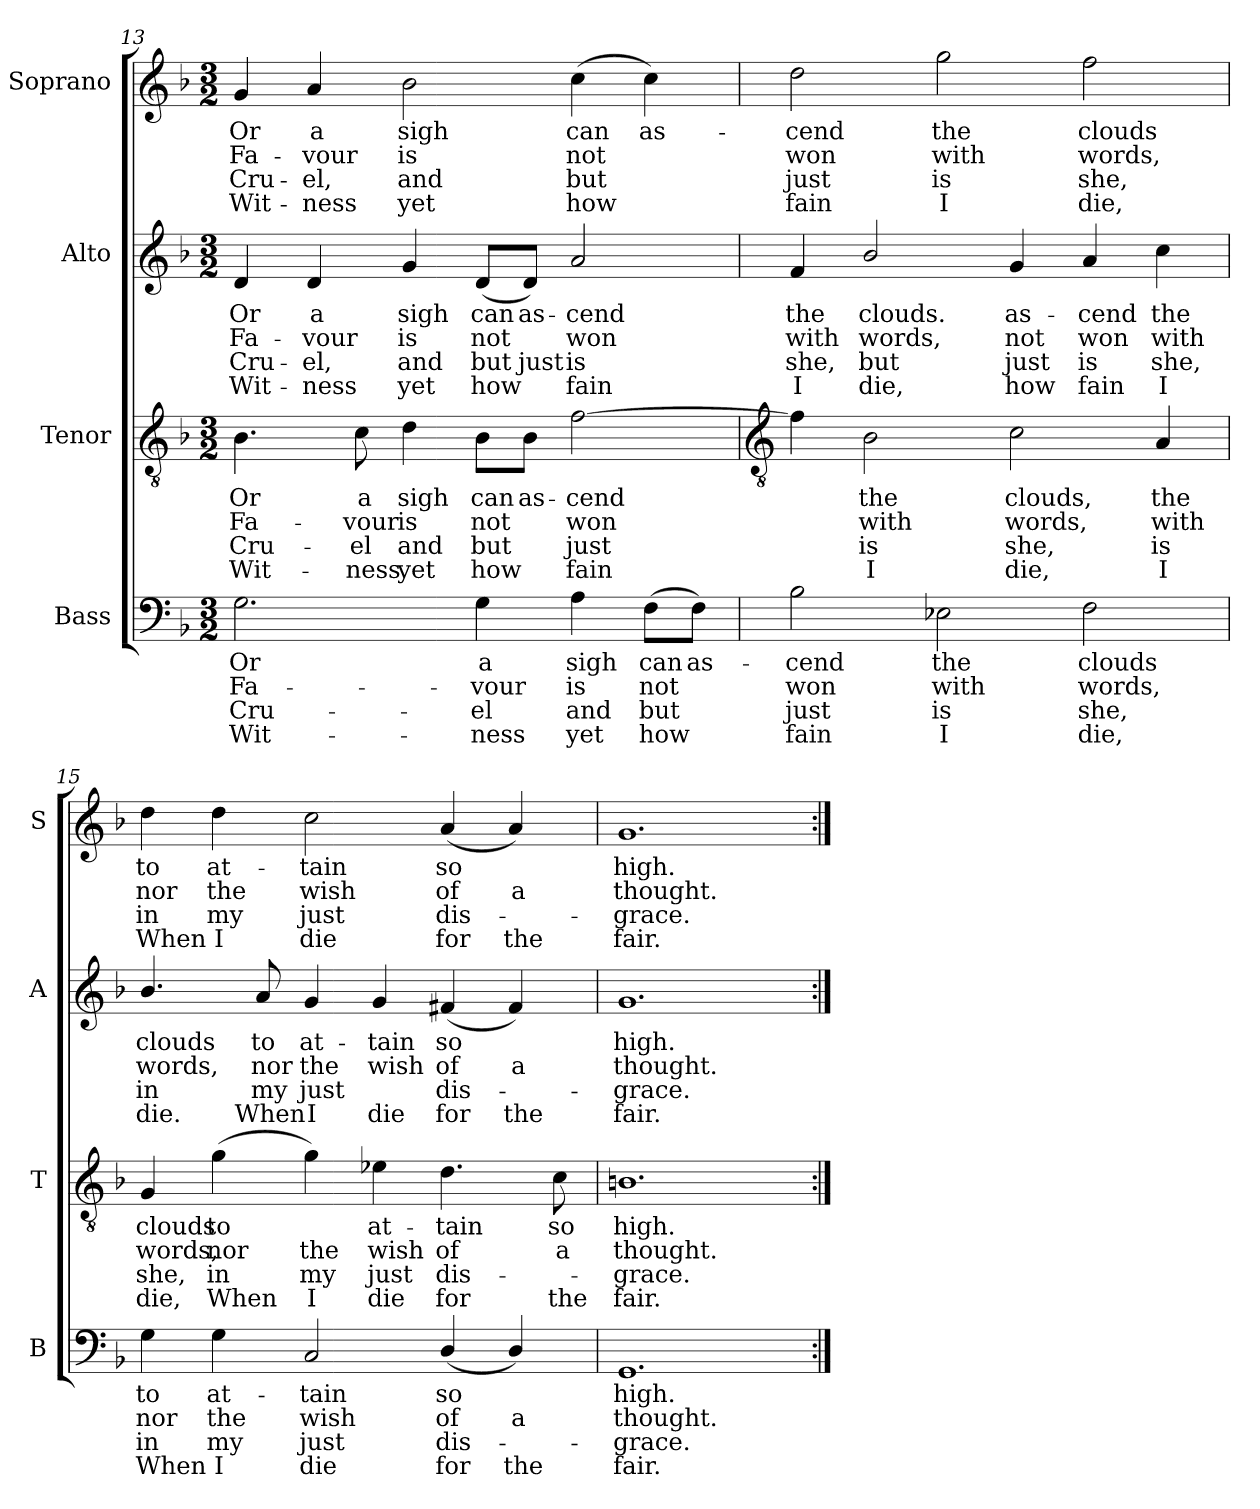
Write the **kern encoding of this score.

**kern	**text	**text	**text	**text	**kern	**text	**text	**text	**text	**kern	**text	**text	**text	**text	**kern	**text	**text	**text	**text
*part4	*part4	*part4	*part4	*part4	*part3	*part3	*part3	*part3	*part3	*part2	*part2	*part2	*part2	*part2	*part1	*part1	*part1	*part1	*part1
*staff4	*staff4	*staff4	*staff4	*staff4	*staff3	*staff3	*staff3	*staff3	*staff3	*staff2	*staff2	*staff2	*staff2	*staff2	*staff1	*staff1	*staff1	*staff1	*staff1
*I"Bass	*	*	*	*	*I"Tenor	*	*	*	*	*I"Alto	*	*	*	*	*I"Soprano	*	*	*	*
*I'B	*	*	*	*	*I'T	*	*	*	*	*I'A	*	*	*	*	*I'S	*	*	*	*
*clefF4	*	*	*	*	*clefGv2	*	*	*	*	*clefG2	*	*	*	*	*clefG2	*	*	*	*
*k[b-]	*	*	*	*	*k[b-]	*	*	*	*	*k[b-]	*	*	*	*	*k[b-]	*	*	*	*
*F:	*	*	*	*	*F:	*	*	*	*	*F:	*	*	*	*	*F:	*	*	*	*
*M3/2	*	*	*	*	*M3/2	*	*	*	*	*M3/2	*	*	*	*	*M3/2	*	*	*	*
=13	=13	=13	=13	=13	=13	=13	=13	=13	=13	=13	=13	=13	=13	=13	=13	=13	=13	=13	=13
!	!LO:LY:b	!LO:LY:b	!LO:LY:b	!LO:LY:b	!	!LO:LY:b	!LO:LY:b	!LO:LY:b	!LO:LY:b	!	!LO:LY:b	!LO:LY:b	!LO:LY:b	!LO:LY:b	!	!LO:LY:b	!LO:LY:b	!LO:LY:b	!LO:LY:b
2.G	Or	Fa-	-Cru-	-Wit-	4.B-	Or	Fa-	-Cru-	-Wit-	4d	Or	Fa-	-Cru-	-Wit-	4g	Or	Fa-	-Cru-	-Wit-
!	!	!	!	!	!	!	!	!	!	!	!LO:LY:b	!LO:LY:b	!LO:LY:b	!LO:LY:b	!	!LO:LY:b	!LO:LY:b	!LO:LY:b	!LO:LY:b
.	.	.	.	.	.	.	.	.	.	4d	-a	vour	el,	ness	4a	-a	vour	el,	ness
!	!	!	!	!	!	!LO:LY:b	!LO:LY:b	!LO:LY:b	!LO:LY:b	!	!	!	!	!	!	!	!	!	!
.	.	.	.	.	8c	-a	vour	el	ness	.	.	.	.	.	.	.	.	.	.
!	!	!	!	!	!	!LO:LY:b	!LO:LY:b	!LO:LY:b	!LO:LY:b	!	!LO:LY:b	!LO:LY:b	!LO:LY:b	!LO:LY:b	!	!LO:LY:b	!LO:LY:b	!LO:LY:b	!LO:LY:b
.	.	.	.	.	4d	sigh	is	and	yet	4g	sigh	is	and	yet	2b-	sigh	is	and	yet
!	!LO:LY:b	!LO:LY:b	!LO:LY:b	!LO:LY:b	!	!LO:LY:b	!LO:LY:b	!LO:LY:b	!LO:LY:b	!	!LO:LY:b	!LO:LY:b	!LO:LY:b	!LO:LY:b	!	!	!	!	!
4G	-a	vour	el	ness	8B-L	can	not	but	how	(<8d/L	can	not	but	how	.	.	.	.	.
!	!	!	!	!	!	!LO:LY:b	!	!	!	!	!LO:LY:b	!	!LO:LY:b	!	!	!	!	!	!
.	.	.	.	.	8B-J	as-	.	.	.	8d/J)	as-	.	-just	.	.	.	.	.	.
!	!LO:LY:b	!LO:LY:b	!LO:LY:b	!LO:LY:b	!	!LO:LY:b	!LO:LY:b	!LO:LY:b	!LO:LY:b	!	!LO:LY:b	!LO:LY:b	!LO:LY:b	!LO:LY:b	!	!LO:LY:b	!LO:LY:b	!LO:LY:b	!LO:LY:b
4A	sigh	is	and	yet	[2f	-cend	won	just	fain	2a	cend	won	is	fain	(>4cc	can	not	but	how
!	!LO:LY:b	!LO:LY:b	!LO:LY:b	!LO:LY:b	!	!	!	!	!	!	!	!	!	!	!	!LO:LY:b	!	!	!
(>8FL	can	not	but	how	.	.	.	.	.	.	.	.	.	.	4cc)	as-	.	.	.
!	!LO:LY:b	!	!	!	!	!	!	!	!	!	!	!	!	!	!	!	!	!	!
8FJ)	as-	.	.	.	.	.	.	.	.	.	.	.	.	.	.	.	.	.	.
!!LO:LB:g=z
=14	=14	=14	=14	=14	=14	=14	=14	=14	=14	=14	=14	=14	=14	=14	=14	=14	=14	=14	=14
*	*	*	*	*	*clefGv2	*	*	*	*	*	*	*	*	*	*	*	*	*	*
!	!LO:LY:b	!LO:LY:b	!LO:LY:b	!LO:LY:b	!	!	!	!	!	!	!LO:LY:b	!LO:LY:b	!LO:LY:b	!LO:LY:b	!	!LO:LY:b	!LO:LY:b	!LO:LY:b	!LO:LY:b
2B-	-cend	won	just	fain	4f]	.	.	.	.	4f	the	with	she,	I	2dd	-cend	won	just	fain
!	!	!	!	!	!	!LO:LY:b	!LO:LY:b	!LO:LY:b	!LO:LY:b	!	!LO:LY:b	!LO:LY:b	!LO:LY:b	!LO:LY:b	!	!	!	!	!
.	.	.	.	.	2B-	the	with	is	I	2b-/	clouds.	words,	but	die,	.	.	.	.	.
!	!LO:LY:b	!LO:LY:b	!LO:LY:b	!LO:LY:b	!	!	!	!	!	!	!	!	!	!	!	!LO:LY:b	!LO:LY:b	!LO:LY:b	!LO:LY:b
2E-X	the	with	is	I	.	.	.	.	.	.	.	.	.	.	2gg	the	with	is	I
!	!	!	!	!	!	!LO:LY:b	!LO:LY:b	!LO:LY:b	!LO:LY:b	!	!LO:LY:b	!LO:LY:b	!LO:LY:b	!LO:LY:b	!	!	!	!	!
.	.	.	.	.	2c	clouds,	words,	she,	die,	4g	as-	-not	just	how	.	.	.	.	.
!	!LO:LY:b	!LO:LY:b	!LO:LY:b	!LO:LY:b	!	!	!	!	!	!	!LO:LY:b	!LO:LY:b	!LO:LY:b	!LO:LY:b	!	!LO:LY:b	!LO:LY:b	!LO:LY:b	!LO:LY:b
2F	clouds	words,	she,	die,	.	.	.	.	.	4a	cend	won	is	fain	2ff	clouds	words,	she,	die,
!	!	!	!	!	!	!LO:LY:b	!LO:LY:b	!LO:LY:b	!LO:LY:b	!	!LO:LY:b	!LO:LY:b	!LO:LY:b	!LO:LY:b	!	!	!	!	!
.	.	.	.	.	4A	the	with	is	I	4cc	the	with	she,	I	.	.	.	.	.
=15	=15	=15	=15	=15	=15	=15	=15	=15	=15	=15	=15	=15	=15	=15	=15	=15	=15	=15	=15
!	!LO:LY:b	!LO:LY:b	!LO:LY:b	!LO:LY:b	!	!LO:LY:b	!LO:LY:b	!LO:LY:b	!LO:LY:b	!	!LO:LY:b	!LO:LY:b	!LO:LY:b	!LO:LY:b	!	!LO:LY:b	!LO:LY:b	!LO:LY:b	!LO:LY:b
4G	to	nor	in	When	4G	clouds	words,	she,	die,	4.b-/	clouds	words,	in	die.	4dd	to	nor	in	When
!	!LO:LY:b	!LO:LY:b	!LO:LY:b	!LO:LY:b	!	!LO:LY:b	!LO:LY:b	!LO:LY:b	!LO:LY:b	!	!	!	!	!	!	!LO:LY:b	!LO:LY:b	!LO:LY:b	!LO:LY:b
4G	at-	-the	my	I	(>4g	to	nor	in	When	.	.	.	.	.	4dd	at-	-the	my	I
!	!	!	!	!	!	!	!	!	!	!	!LO:LY:b	!LO:LY:b	!LO:LY:b	!LO:LY:b	!	!	!	!	!
.	.	.	.	.	.	.	.	.	.	8a	to	nor	my	When	.	.	.	.	.
!	!LO:LY:b	!LO:LY:b	!LO:LY:b	!LO:LY:b	!	!	!LO:LY:b	!LO:LY:b	!LO:LY:b	!	!LO:LY:b	!LO:LY:b	!LO:LY:b	!LO:LY:b	!	!LO:LY:b	!LO:LY:b	!LO:LY:b	!LO:LY:b
2C	tain	wish	just	die	4g)	.	the	my	I	4g	at-	-the	just	I	2cc	tain	wish	just	die
!	!	!	!	!	!	!LO:LY:b	!LO:LY:b	!LO:LY:b	!LO:LY:b	!	!LO:LY:b	!LO:LY:b	!	!LO:LY:b	!	!	!	!	!
.	.	.	.	.	4e-X	at-	-wish	just	die	4g	tain	wish	.	die	.	.	.	.	.
!	!LO:LY:b	!LO:LY:b	!LO:LY:b	!LO:LY:b	!	!LO:LY:b	!LO:LY:b	!LO:LY:b	!LO:LY:b	!	!LO:LY:b	!LO:LY:b	!LO:LY:b	!LO:LY:b	!	!LO:LY:b	!LO:LY:b	!LO:LY:b	!LO:LY:b
(<4D/	so	of	dis-	for	4.d	tain	of	dis-	for	(<4f#X	so	of	dis-	for	(<4a	so	of	dis-	for
!	!	!LO:LY:b	!	!LO:LY:b	!	!	!	!	!	!	!	!LO:LY:b	!	!LO:LY:b	!	!	!LO:LY:b	!	!LO:LY:b
4D/)	.	a	.	the	.	.	.	.	.	4f#)	.	a	.	the	4a)	.	a	.	the
!	!	!	!	!	!	!LO:LY:b	!LO:LY:b	!	!LO:LY:b	!	!	!	!	!	!	!	!	!	!
.	.	.	.	.	8c	so	a	.	the	.	.	.	.	.	.	.	.	.	.
=16	=16	=16	=16	=16	=16	=16	=16	=16	=16	=16	=16	=16	=16	=16	=16	=16	=16	=16	=16
!	!LO:LY:b	!LO:LY:b	!LO:LY:b	!LO:LY:b	!	!LO:LY:b	!LO:LY:b	!LO:LY:b	!LO:LY:b	!	!LO:LY:b	!LO:LY:b	!LO:LY:b	!LO:LY:b	!	!LO:LY:b	!LO:LY:b	!LO:LY:b	!LO:LY:b
1.GG	high.	thought.	grace.	fair.	1.Bn	high.	thought.	grace.	fair.	1.g	high.	thought.	grace.	fair.	1.g	high.	thought.	grace.	fair.
=:|!	=:|!	=:|!	=:|!	=:|!	=:|!	=:|!	=:|!	=:|!	=:|!	=:|!	=:|!	=:|!	=:|!	=:|!	=:|!	=:|!	=:|!	=:|!	=:|!
*-	*-	*-	*-	*-	*-	*-	*-	*-	*-	*-	*-	*-	*-	*-	*-	*-	*-	*-	*-
